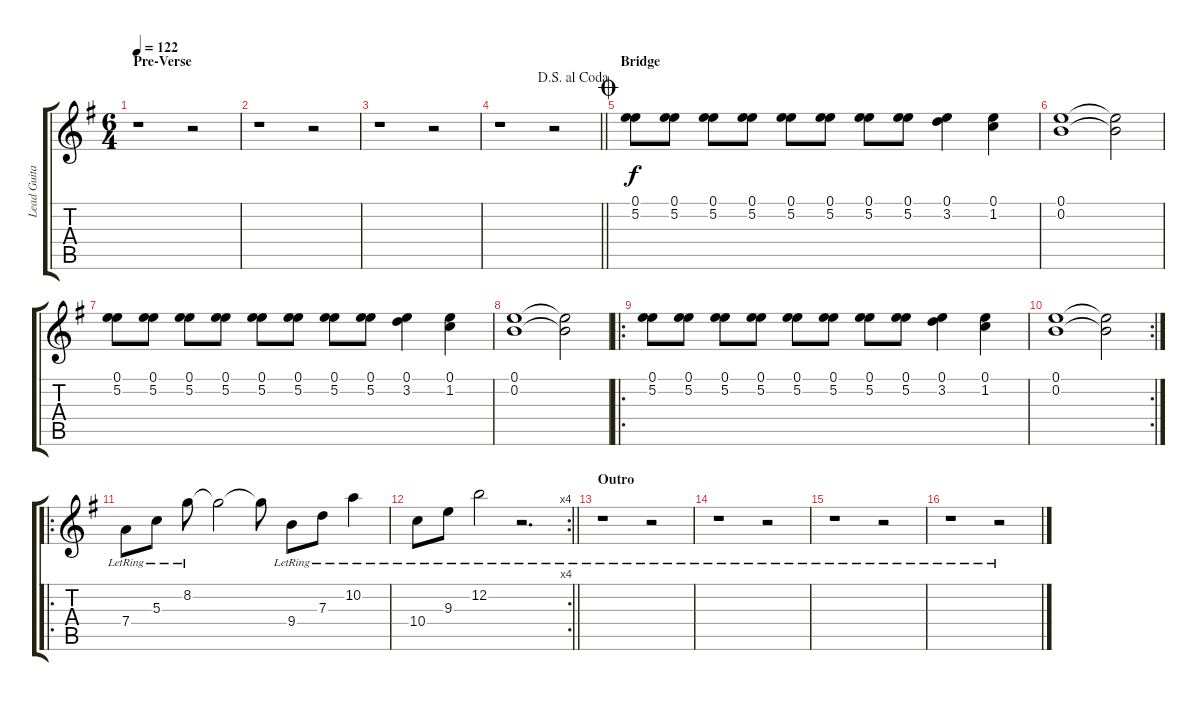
\track ("Lead Guitar" "Lead Guita") {instrument overdrivenguitar}
\staff {score tabs}
\tuning (E4 B3 G3 D3 A2 E2) {hide}
\ts (6 4)
\section ("" "Pre-Verse")
\tempo 122
\clef g2
\ks g
r.1{dy f} r.2 |
r.1 r.2 |
r.1 r.2 |
\jump dalsegnoalcoda
\barLineRight lightlight
r.1 r.2 |
\section ("" "Bridge")
\jump coda
(0.1 5.2).8 (0.1 5.2).8 (0.1 5.2).8 (0.1 5.2).8 (0.1 5.2).8 (0.1 5.2).8 (0.1 5.2).8 (0.1 5.2).8 (0.1 3.2).4 (0.1 1.2).4 |
(0.1 0.2).1 (0.1{t} 0.2{t}).2 |
(0.1 5.2).8 (0.1 5.2).8 (0.1 5.2).8 (0.1 5.2).8 (0.1 5.2).8 (0.1 5.2).8 (0.1 5.2).8 (0.1 5.2).8 (0.1 3.2).4 (0.1 1.2).4 |
(0.1 0.2).1 (0.1{t} 0.2{t}).2 |
\ro
(0.1 5.2).8 (0.1 5.2).8 (0.1 5.2).8 (0.1 5.2).8 (0.1 5.2).8 (0.1 5.2).8 (0.1 5.2).8 (0.1 5.2).8 (0.1 3.2).4 (0.1 1.2).4 |
\rc 2
(0.1 0.2).1 (0.1{t} 0.2{t}).2 |
\ro
7.4{lr}.8 5.3{lr}.8 8.2{lr}.8 8.2{t}.2 8.2{t}.8 9.4{lr}.8 7.3{lr}.8 10.2{lr}.4 |
\rc 4
\barLineRight lightlight
10.4{lr}.8 9.3{lr}.8 12.2{lr}.2 r.2{d} |
\section ("" "Outro")
r.1 r.2 |
r.1 r.2 |
r.1 r.2 |
r.1 r.2
